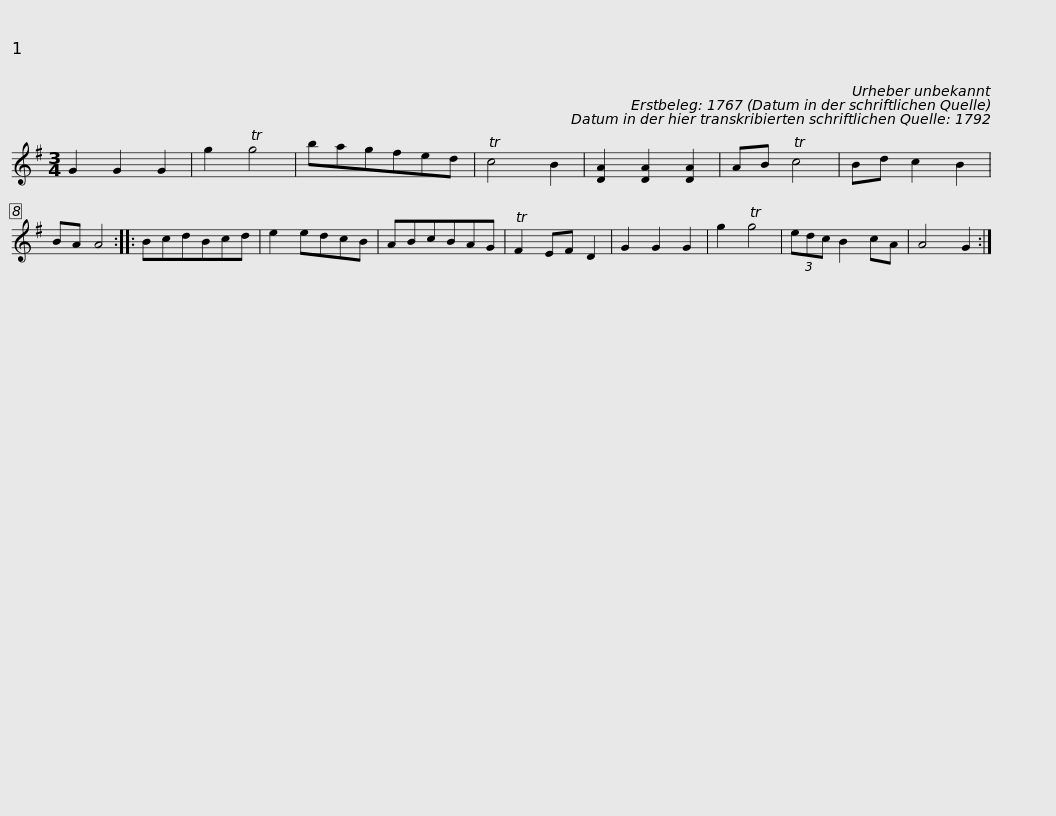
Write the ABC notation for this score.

X:1
L:1/8
M:3/4
I:linebreak $
K:G
V:1 treble
V:1
 G2 G2 G2 | g2 Tg4 | bagfed | Tc4 B2 | [DA]2 [DA]2 [DA]2 | %5
 AB Tc4 | Bd c2 B2 | BA A4 :: BcdBcd | e2 edcB |$ %10
 ABcBAG | TF2 EF D2 | G2 G2 G2 | g2 Tg4 | (3edc B2 cA | %15
 A4 G2 :| %16
